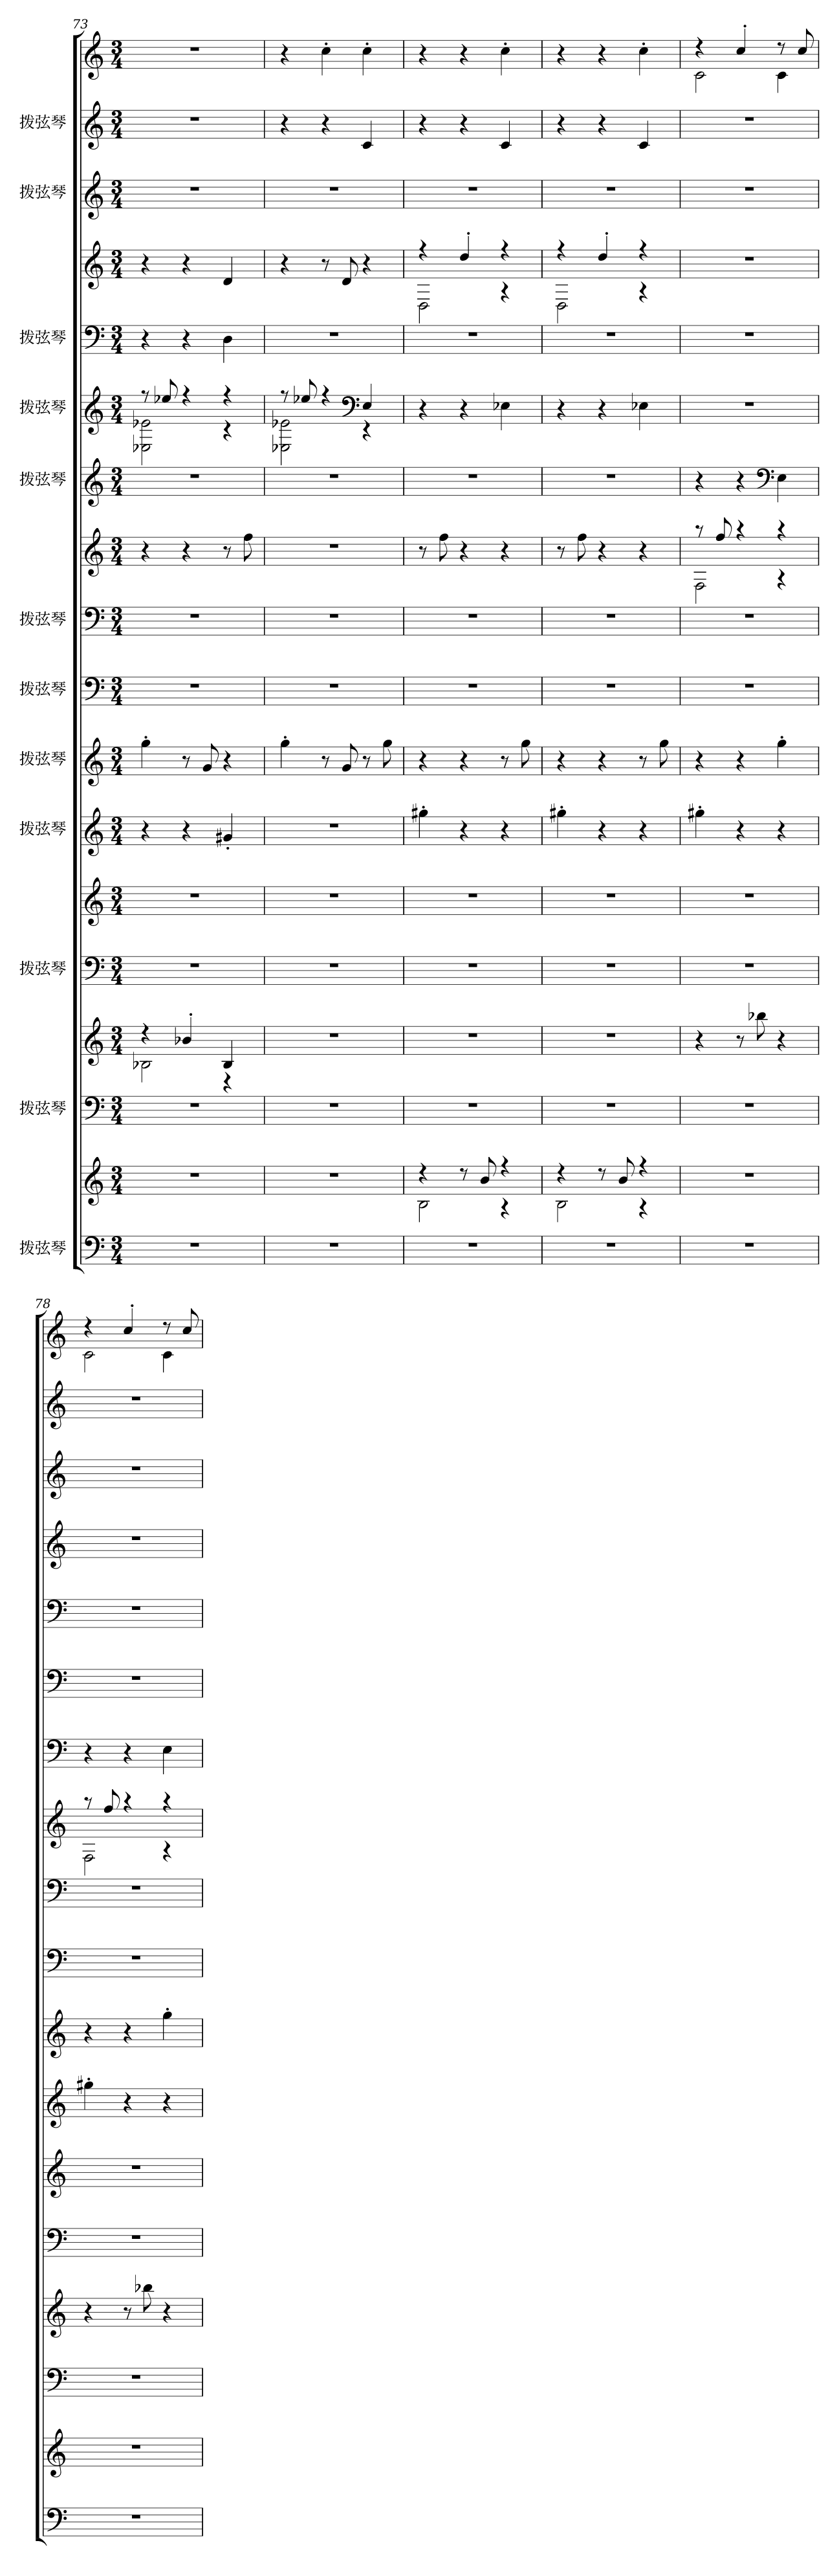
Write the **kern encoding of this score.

**kern	**kern	**kern	**kern	**kern	**kern	**kern	**kern	**kern	**kern	**kern	**kern	**kern	**kern	**kern	**kern	**kern	**kern
*part12	*part12	*part11	*part11	*part10	*part10	*part9	*part8	*part7	*part6	*part6	*part5	*part4	*part3	*part3	*part2	*part1	*part1
*staff18	*staff17	*staff16	*staff15	*staff14	*staff13	*staff12	*staff11	*staff10	*staff9	*staff8	*staff7	*staff6	*staff5	*staff4	*staff3	*staff2	*staff1
*I"拨弦琴	*	*I"拨弦琴	*	*I"拨弦琴	*	*I"拨弦琴	*I"拨弦琴	*I"拨弦琴	*I"拨弦琴	*	*I"拨弦琴	*I"拨弦琴	*I"拨弦琴	*	*I"拨弦琴	*I"拨弦琴	*
!!LO:PB:g=z
*clefF4	*clefG2	*clefF4	*clefG2	*clefF4	*clefG2	*clefG2	*clefG2	*clefF4	*clefF4	*clefG2	*clefG2	*clefG2	*clefF4	*clefG2	*clefG2	*clefG2	*clefG2
*k[]	*k[]	*k[]	*k[]	*k[]	*k[]	*k[]	*k[]	*k[]	*k[]	*k[]	*k[]	*k[]	*k[]	*k[]	*k[]	*k[]	*k[]
*M3/4	*M3/4	*M3/4	*M3/4	*M3/4	*M3/4	*M3/4	*M3/4	*M3/4	*M3/4	*M3/4	*M3/4	*M3/4	*M3/4	*M3/4	*M3/4	*M3/4	*M3/4
=73	=73	=73	=73	=73	=73	=73	=73	=73	=73	=73	=73	=73	=73	=73	=73	=73	=73
*	*	*	*^	*	*	*	*	*	*	*	*	*^	*	*	*	*	*
2.r	2.r	2.r	4r	2B-X\	2.r	2.r	4r	4gg'\	2.r	2.r	4r	2.r	8r	2E-X\ 2e-X\	4r	4r	2.r	2.r	2.r
.	.	.	.	.	.	.	.	.	.	.	.	.	8ee-X/	.	.	.	.	.	.
.	.	.	4b-X'/	.	.	.	4r	8r	.	.	4r	.	4r	.	4r	4r	.	.	.
.	.	.	.	.	.	.	.	8g/	.	.	.	.	.	.	.	.	.	.	.
.	.	.	4B-/	4r	.	.	4g#X'/	4r	.	.	8r	.	4r	4r	4D\	4d/	.	.	.
.	.	.	.	.	.	.	.	.	.	.	8ff\	.	.	.	.	.	.	.	.
*	*	*	*v	*v	*	*	*	*	*	*	*	*	*	*	*	*	*	*	*
=74	=74	=74	=74	=74	=74	=74	=74	=74	=74	=74	=74	=74	=74	=74	=74	=74	=74	=74
2.r	2.r	2.r	2.r	2.r	2.r	2.r	4gg'\	2.r	2.r	2.r	2.r	8r	2E-X\ 2e-X\	2.r	4r	2.r	4r	4r
.	.	.	.	.	.	.	.	.	.	.	.	8ee-X/	.	.	.	.	.	.
.	.	.	.	.	.	.	8r	.	.	.	.	4r	.	.	8r	.	4r	4cc'\
.	.	.	.	.	.	.	8g/	.	.	.	.	.	.	.	8d/	.	.	.
*	*	*	*	*	*	*	*	*	*	*	*	*clefF4	*	*	*	*	*	*
.	.	.	.	.	.	.	8r	.	.	.	.	4E-/	4r	.	4r	.	4c/	4cc'\
.	.	.	.	.	.	.	8gg\	.	.	.	.	.	.	.	.	.	.	.
*	*	*	*	*	*	*	*	*	*	*	*	*v	*v	*	*	*	*	*
=75	=75	=75	=75	=75	=75	=75	=75	=75	=75	=75	=75	=75	=75	=75	=75	=75	=75
*	*^	*	*	*	*	*	*	*	*	*	*	*	*	*^	*	*	*
2.r	4r	2B\	2.r	2.r	2.r	2.r	4gg#X'\	4r	2.r	2.r	8r	2.r	4r	2.r	4r	2D\	2.r	4r	4r
.	.	.	.	.	.	.	.	.	.	.	8ff\	.	.	.	.	.	.	.	.
.	8r	.	.	.	.	.	4r	4r	.	.	4r	.	4r	.	4dd'/	.	.	4r	4r
.	8b/	.	.	.	.	.	.	.	.	.	.	.	.	.	.	.	.	.	.
.	4r	4r	.	.	.	.	4r	8r	.	.	4r	.	4E-X\	.	4r	4r	.	4c/	4cc'\
.	.	.	.	.	.	.	.	8gg\	.	.	.	.	.	.	.	.	.	.	.
=76	=76	=76	=76	=76	=76	=76	=76	=76	=76	=76	=76	=76	=76	=76	=76	=76	=76	=76	=76
2.r	4r	2B\	2.r	2.r	2.r	2.r	4gg#X'\	4r	2.r	2.r	8r	2.r	4r	2.r	4r	2D\	2.r	4r	4r
.	.	.	.	.	.	.	.	.	.	.	8ff\	.	.	.	.	.	.	.	.
.	8r	.	.	.	.	.	4r	4r	.	.	4r	.	4r	.	4dd'/	.	.	4r	4r
.	8b/	.	.	.	.	.	.	.	.	.	.	.	.	.	.	.	.	.	.
.	4r	4r	.	.	.	.	4r	8r	.	.	4r	.	4E-X\	.	4r	4r	.	4c/	4cc'\
.	.	.	.	.	.	.	.	8gg\	.	.	.	.	.	.	.	.	.	.	.
*	*v	*v	*	*	*	*	*	*	*	*	*	*	*	*	*v	*v	*	*	*
=77	=77	=77	=77	=77	=77	=77	=77	=77	=77	=77	=77	=77	=77	=77	=77	=77	=77
*	*	*	*	*	*	*	*	*	*	*^	*	*	*	*	*	*	*^
2.r	2.r	2.r	4r	2.r	2.r	4gg#X'\	4r	2.r	2.r	8r	2F\	4r	2.r	2.r	2.r	2.r	2.r	4r	2c\
.	.	.	.	.	.	.	.	.	.	8ff/	.	.	.	.	.	.	.	.	.
.	.	.	8r	.	.	4r	4r	.	.	4r	.	4r	.	.	.	.	.	4cc'/	.
.	.	.	8bb-X\	.	.	.	.	.	.	.	.	.	.	.	.	.	.	.	.
*	*	*	*	*	*	*	*	*	*	*	*	*clefF4	*	*	*	*	*	*	*
.	.	.	4r	.	.	4r	4gg'\	.	.	4r	4r	4E\	.	.	.	.	.	8r	4c\
.	.	.	.	.	.	.	.	.	.	.	.	.	.	.	.	.	.	8cc/	.
!!LO:PB:g=z	!!
=78	=78	=78	=78	=78	=78	=78	=78	=78	=78	=78	=78	=78	=78	=78	=78	=78	=78	=78	=78
2.r	2.r	2.r	4r	2.r	2.r	4gg#X'\	4r	2.r	2.r	8r	2F\	4r	2.r	2.r	2.r	2.r	2.r	4r	2c\
.	.	.	.	.	.	.	.	.	.	8ff/	.	.	.	.	.	.	.	.	.
.	.	.	8r	.	.	4r	4r	.	.	4r	.	4r	.	.	.	.	.	4cc'/	.
.	.	.	8bb-X\	.	.	.	.	.	.	.	.	.	.	.	.	.	.	.	.
.	.	.	4r	.	.	4r	4gg'\	.	.	4r	4r	4E\	.	.	.	.	.	8r	4c\
.	.	.	.	.	.	.	.	.	.	.	.	.	.	.	.	.	.	8cc/	.
*	*	*	*	*	*	*	*	*	*	*v	*v	*	*	*	*	*	*	*v	*v
=	=	=	=	=	=	=	=	=	=	=	=	=	=	=	=	=	=
*-	*-	*-	*-	*-	*-	*-	*-	*-	*-	*-	*-	*-	*-	*-	*-	*-	*-
